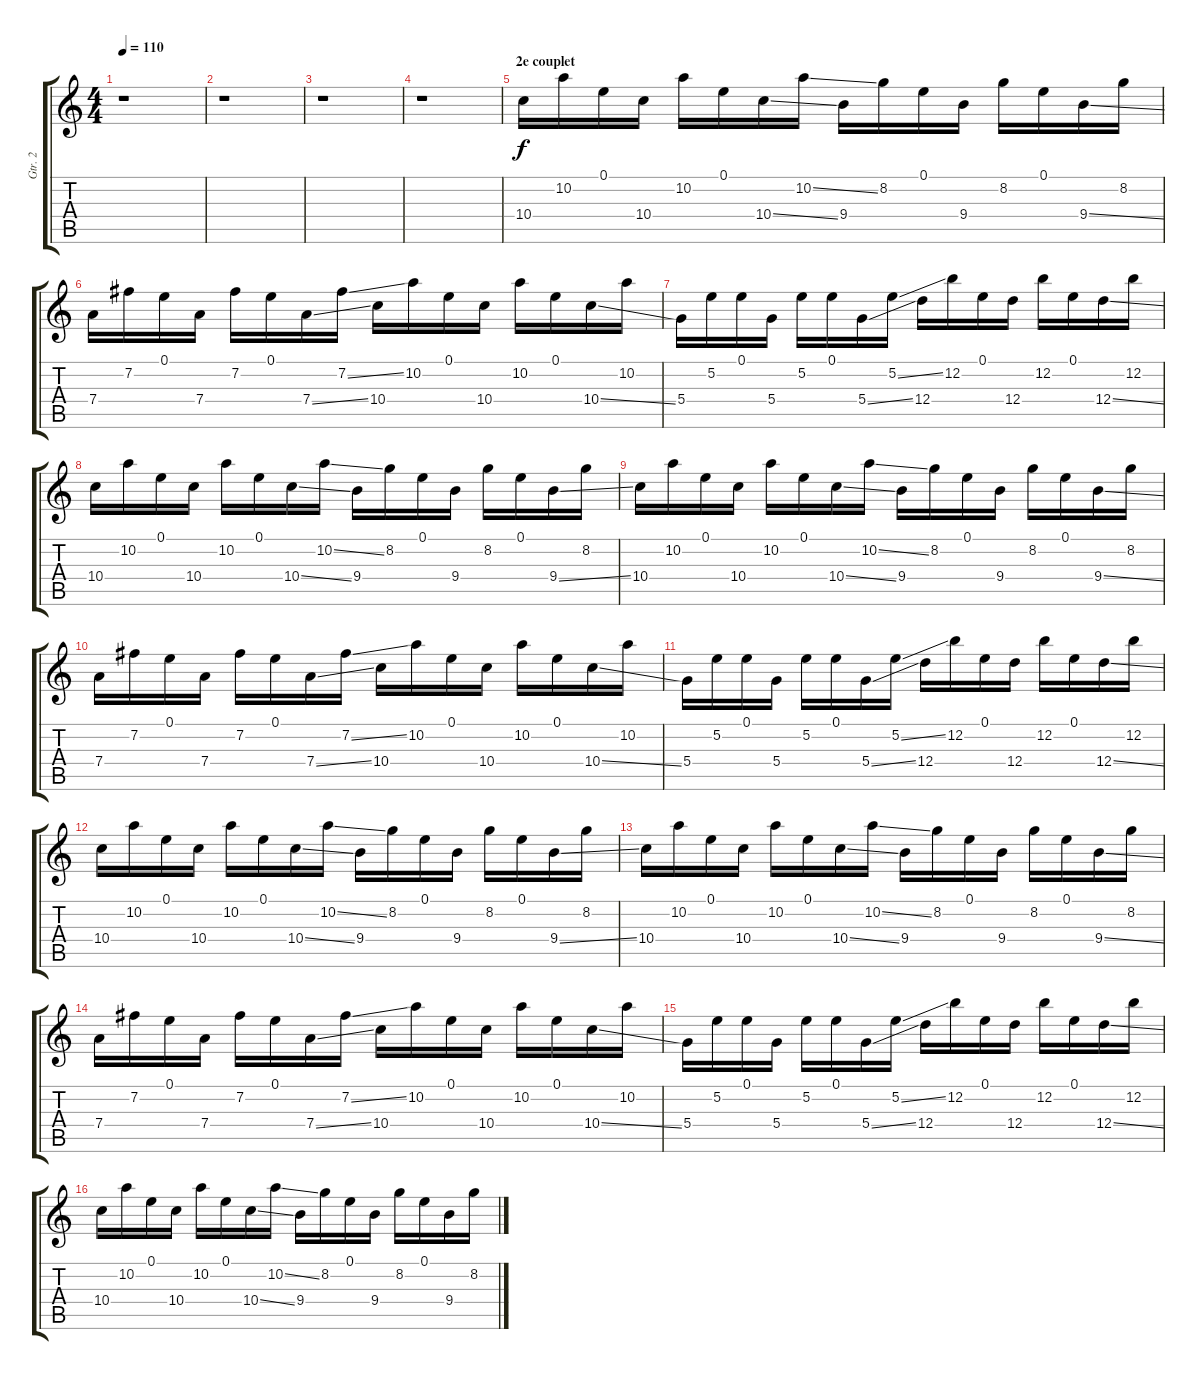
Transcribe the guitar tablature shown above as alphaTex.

\track ("Gtr. 2" "Gtr. 2") {instrument acousticguitarnylon}
\staff {score tabs}
\tuning (E4 B3 G3 D3 A2 E2) {hide}
\ts (4 4)
\tempo 110
\clef g2
\ks c
r.1{dy f} |
r.1 |
r.1 |
r.1 |
\section ("" "2e couplet")
10.4.16 10.2.16 0.1.16 10.4.16 10.2.16 0.1.16 10.4{ss}.16 10.2{ss}.16 9.4.16 8.2.16 0.1.16 9.4.16 8.2.16 0.1.16 9.4{ss}.16 8.2.16 |
7.4.16 7.2.16 0.1.16 7.4.16 7.2.16 0.1.16 7.4{ss}.16 7.2{ss}.16 10.4.16 10.2.16 0.1.16 10.4.16 10.2.16 0.1.16 10.4{ss}.16 10.2.16 |
5.4.16 5.2.16 0.1.16 5.4.16 5.2.16 0.1.16 5.4{ss}.16 5.2{ss}.16 12.4.16 12.2.16 0.1.16 12.4.16 12.2.16 0.1.16 12.4{ss}.16 12.2.16 |
10.4.16 10.2.16 0.1.16 10.4.16 10.2.16 0.1.16 10.4{ss}.16 10.2{ss}.16 9.4.16 8.2.16 0.1.16 9.4.16 8.2.16 0.1.16 9.4{ss}.16 8.2.16 |
10.4.16 10.2.16 0.1.16 10.4.16 10.2.16 0.1.16 10.4{ss}.16 10.2{ss}.16 9.4.16 8.2.16 0.1.16 9.4.16 8.2.16 0.1.16 9.4{ss}.16 8.2.16 |
7.4.16 7.2.16 0.1.16 7.4.16 7.2.16 0.1.16 7.4{ss}.16 7.2{ss}.16 10.4.16 10.2.16 0.1.16 10.4.16 10.2.16 0.1.16 10.4{ss}.16 10.2.16 |
5.4.16 5.2.16 0.1.16 5.4.16 5.2.16 0.1.16 5.4{ss}.16 5.2{ss}.16 12.4.16 12.2.16 0.1.16 12.4.16 12.2.16 0.1.16 12.4{ss}.16 12.2.16 |
10.4.16 10.2.16 0.1.16 10.4.16 10.2.16 0.1.16 10.4{ss}.16 10.2{ss}.16 9.4.16 8.2.16 0.1.16 9.4.16 8.2.16 0.1.16 9.4{ss}.16 8.2.16 |
10.4.16 10.2.16 0.1.16 10.4.16 10.2.16 0.1.16 10.4{ss}.16 10.2{ss}.16 9.4.16 8.2.16 0.1.16 9.4.16 8.2.16 0.1.16 9.4{ss}.16 8.2.16 |
7.4.16 7.2.16 0.1.16 7.4.16 7.2.16 0.1.16 7.4{ss}.16 7.2{ss}.16 10.4.16 10.2.16 0.1.16 10.4.16 10.2.16 0.1.16 10.4{ss}.16 10.2.16 |
5.4.16 5.2.16 0.1.16 5.4.16 5.2.16 0.1.16 5.4{ss}.16 5.2{ss}.16 12.4.16 12.2.16 0.1.16 12.4.16 12.2.16 0.1.16 12.4{ss}.16 12.2.16 |
10.4.16 10.2.16 0.1.16 10.4.16 10.2.16 0.1.16 10.4{ss}.16 10.2{ss}.16 9.4.16 8.2.16 0.1.16 9.4.16 8.2.16 0.1.16 9.4{ss}.16 8.2.16
